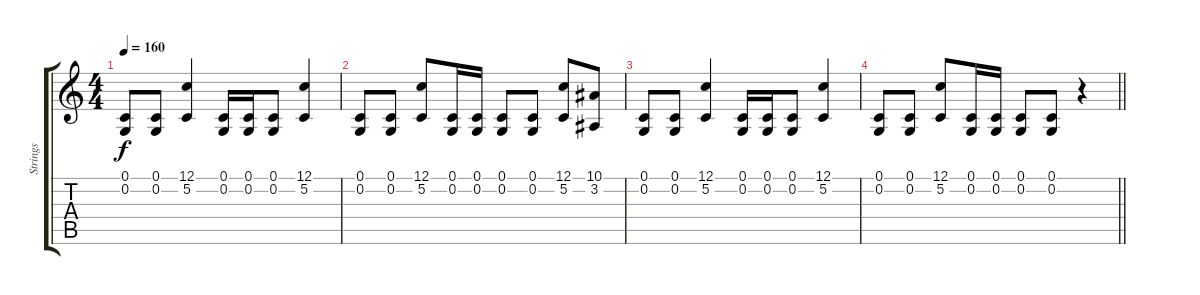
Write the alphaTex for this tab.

\track ("Strings" "Strings") {instrument stringensemble1}
\staff {score tabs}
\tuning (C4 G3 Eb3 Bb2 F2 C2) {hide}
\ts (4 4)
\tempo 160
\clef g2
\ks c
(0.1 0.2).8{dy f} (0.1 0.2).8 (12.1 5.2).4 (0.1 0.2).16 (0.1 0.2).16 (0.1 0.2).8 (12.1 5.2).4 |
(0.1 0.2).8 (0.1 0.2).8 (12.1 5.2).8 (0.1 0.2).16 (0.1 0.2).16 (0.1 0.2).8 (0.1 0.2).8 (12.1 5.2).8 (10.1 3.2).8 |
(0.1 0.2).8 (0.1 0.2).8 (12.1 5.2).4 (0.1 0.2).16 (0.1 0.2).16 (0.1 0.2).8 (12.1 5.2).4 |
\barLineRight lightlight
(0.1 0.2).8 (0.1 0.2).8 (12.1 5.2).8 (0.1 0.2).16 (0.1 0.2).16 (0.1 0.2).8 (0.1 0.2).8 r.4
